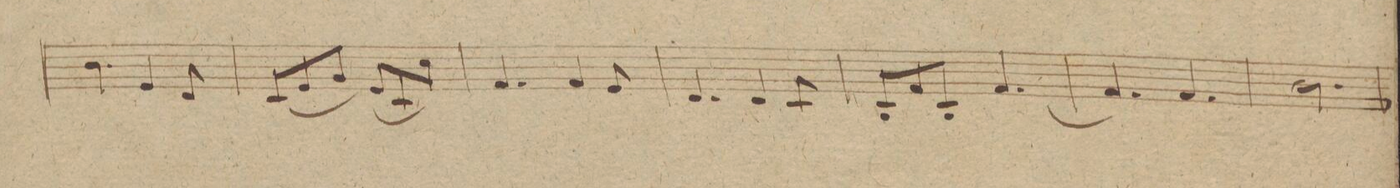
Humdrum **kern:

**kern	**dynam
*I"Alto Viola	*
*clefC3	*
*k[]	*
*M6/8	*
4.c\	.
4F/	.
8E/	.
=62	=62
(8D/L	.
8F/	.
8A/J)	.
(8F/L	.
8D/	.
8d\J)	.
=63	=63
4.G/	.
4G/	.
8F/	.
=64	=64
4.E/	.
8E/	.
4D/	.
=65	=65
8C/L	.
8G/	.
8C/J	.
[4.G/	.
=66	=66
4.G/]	.
4.G/	.
=67	=67
2.c\	.
=68	=68
*-	*-
